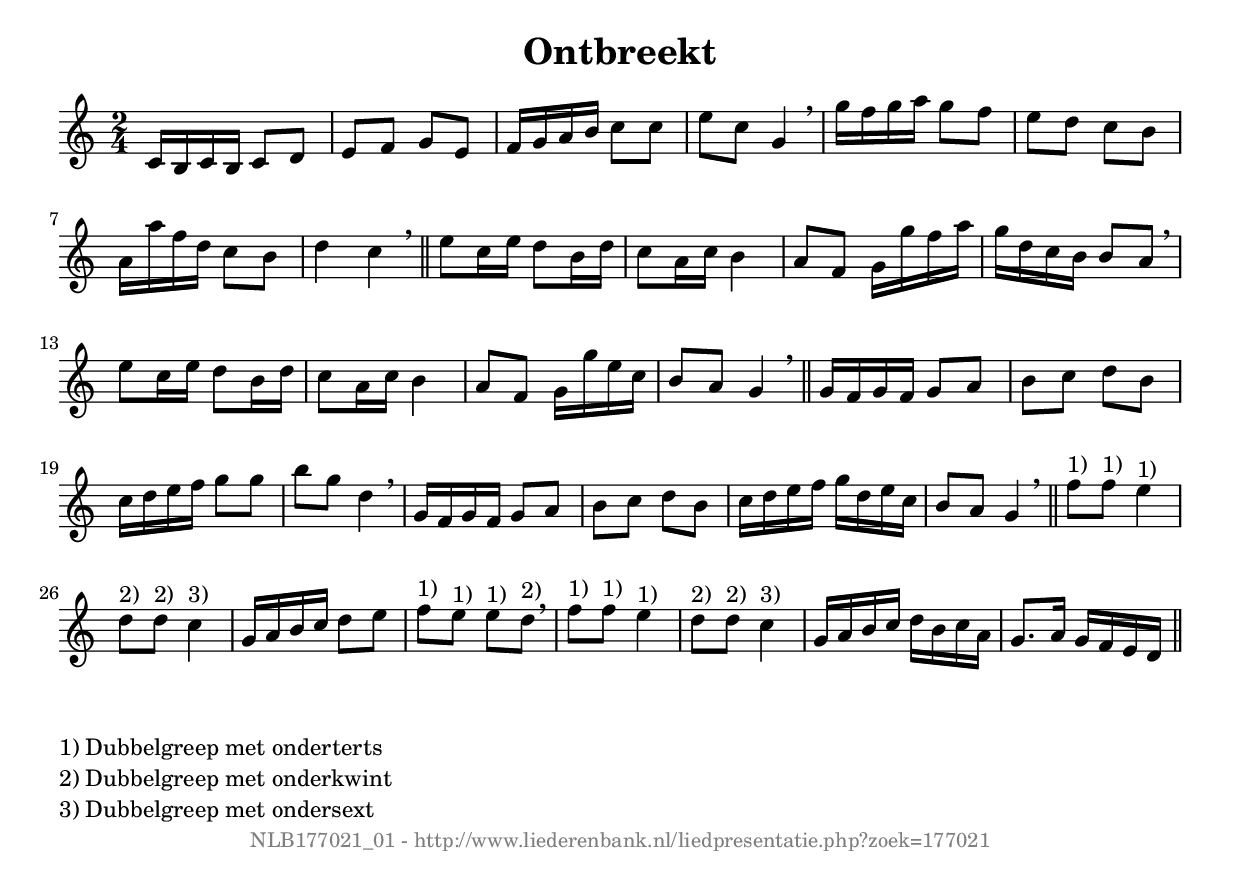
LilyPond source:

%
% produced by wce2krn 1.64 (7 June 2014)
%
\version"2.16"
#(append! paper-alist '(("long" . (cons (* 210 mm) (* 2000 mm)))))
#(set-default-paper-size "long")
sb = {\breathe}
mBreak = {\breathe }
bBreak = {\breathe }
x = {\once\override NoteHead #'style = #'cross }
gl=\glissando
itime={\override Staff.TimeSignature #'stencil = ##f }
ficta = {\once\set suggestAccidentals = ##t}
fine = {\once\override Score.RehearsalMark #'self-alignment-X = #1 \mark \markup {\italic{Fine}}}
dc = {\once\override Score.RehearsalMark #'self-alignment-X = #1 \mark \markup {\italic{D.C.}}}
dcf = {\once\override Score.RehearsalMark #'self-alignment-X = #1 \mark \markup {\italic{D.C. al Fine}}}
dcc = {\once\override Score.RehearsalMark #'self-alignment-X = #1 \mark \markup {\italic{D.C. al Coda}}}
ds = {\once\override Score.RehearsalMark #'self-alignment-X = #1 \mark \markup {\italic{D.S.}}}
dsf = {\once\override Score.RehearsalMark #'self-alignment-X = #1 \mark \markup {\italic{D.S. al Fine}}}
dsc = {\once\override Score.RehearsalMark #'self-alignment-X = #1 \mark \markup {\italic{D.S. al Coda}}}
pv = {\set Score.repeatCommands = #'((volta "1"))}
sv = {\set Score.repeatCommands = #'((volta "2"))}
tv = {\set Score.repeatCommands = #'((volta "3"))}
qv = {\set Score.repeatCommands = #'((volta "4"))}
xv = {\set Score.repeatCommands = #'((volta #f))}
\header{ tagline = ""
title = "Ontbreekt"
}
\score {{
\key c \major
\relative g'
{
\set melismaBusyProperties = #'()
\time 2/4
\tempo 4=120
\override Score.MetronomeMark #'transparent = ##t
\override Score.RehearsalMark #'break-visibility = #(vector #t #t #f)
c,16 b c b c8 d e f g e f16 g a b c8 c e c g4 \sb g'16 f g a g8 f e d c b a16 a' f d c8 b d4 c \bar "||" \bBreak
e8 c16 e d8 b16 d c8 a16 c b4 a8 f g16 g' f a g d c b b8 a \sb e' c16 e d8 b16 d c8 a16 c b4 a8 f g16 g' e c b8 a g4 \bar "||" \bBreak
g16 f g f g8 a b c d b c16 d e f g8 g b g d4 \sb g,16 f g f g8 a b c d b c16 d e f g d e c b8 a g4 \bar "||" \bBreak
f'8^"1)" f^"1)" e4^"1)" d8^"2)" d^"2)" c4^"3)" g16 a b c d8 e f^"1)" e^"1)" e^"1)" d^"2)" \sb f8^"1)" f^"1)" e4^"1)" d8^"2)" d^"2)" c4^"3)" g16 a b c d b c a g8. a16 g f e d \bar "||"
 }}
 \midi { }
 \layout {
            indent = 0.0\cm
}
}
\markup { \wordwrap-string #" 
1) Dubbelgreep met onderterts

2) Dubbelgreep met onderkwint

3) Dubbelgreep met ondersext
"}
\markup { \vspace #0 } \markup { \with-color #grey \fill-line { \center-column { \smaller "NLB177021_01 - http://www.liederenbank.nl/liedpresentatie.php?zoek=177021" } } }
